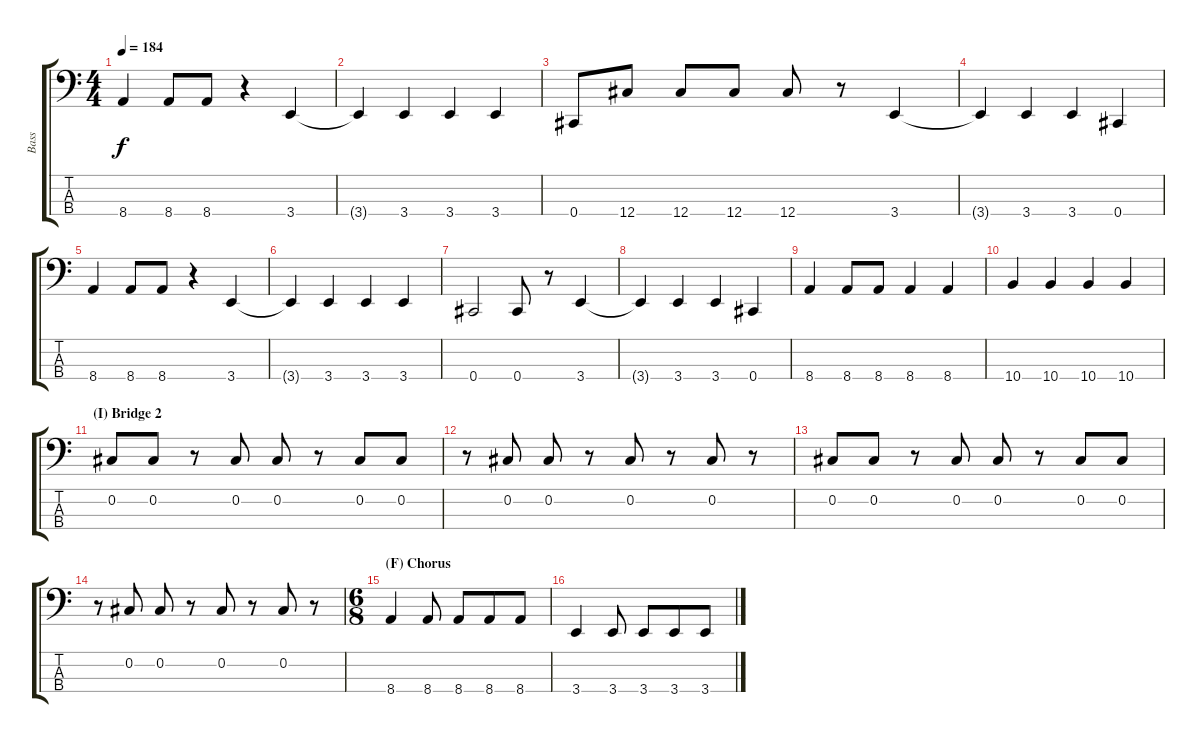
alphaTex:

\track ("Bass" "Bass") {instrument electricbassfinger}
\staff {score tabs}
\tuning (Gb2 Db2 Ab1 Db1) {hide}
\ts (4 4)
\tempo 184
\clef f4
\ks c
8.4.4{dy f} 8.4.8 8.4.8 r.4 3.4.4 |
3.4{t}.4 3.4.4 3.4.4 3.4.4 |
0.4.8 12.4.8 12.4.8 12.4.8 12.4.8 r.8 3.4.4 |
3.4{t}.4 3.4.4 3.4.4 0.4.4 |
8.4.4 8.4.8 8.4.8 r.4 3.4.4 |
3.4{t}.4 3.4.4 3.4.4 3.4.4 |
0.4.2 0.4.8 r.8 3.4.4 |
3.4{t}.4 3.4.4 3.4.4 0.4.4 |
8.4.4 8.4.8 8.4.8 8.4.4 8.4.4 |
10.4.4 10.4.4 10.4.4 10.4.4 |
\section ("" "(I) Bridge 2")
0.2.8 0.2.8 r.8 0.2.8 0.2.8 r.8 0.2.8 0.2.8 |
r.8 0.2.8 0.2.8 r.8 0.2.8 r.8 0.2.8 r.8 |
0.2.8 0.2.8 r.8 0.2.8 0.2.8 r.8 0.2.8 0.2.8 |
r.8 0.2.8 0.2.8 r.8 0.2.8 r.8 0.2.8 r.8 |
\ts (6 8)
\section ("" "(F) Chorus")
8.4.4 8.4.8 8.4.8 8.4.8 8.4.8 |
3.4.4 3.4.8 3.4.8 3.4.8 3.4.8
